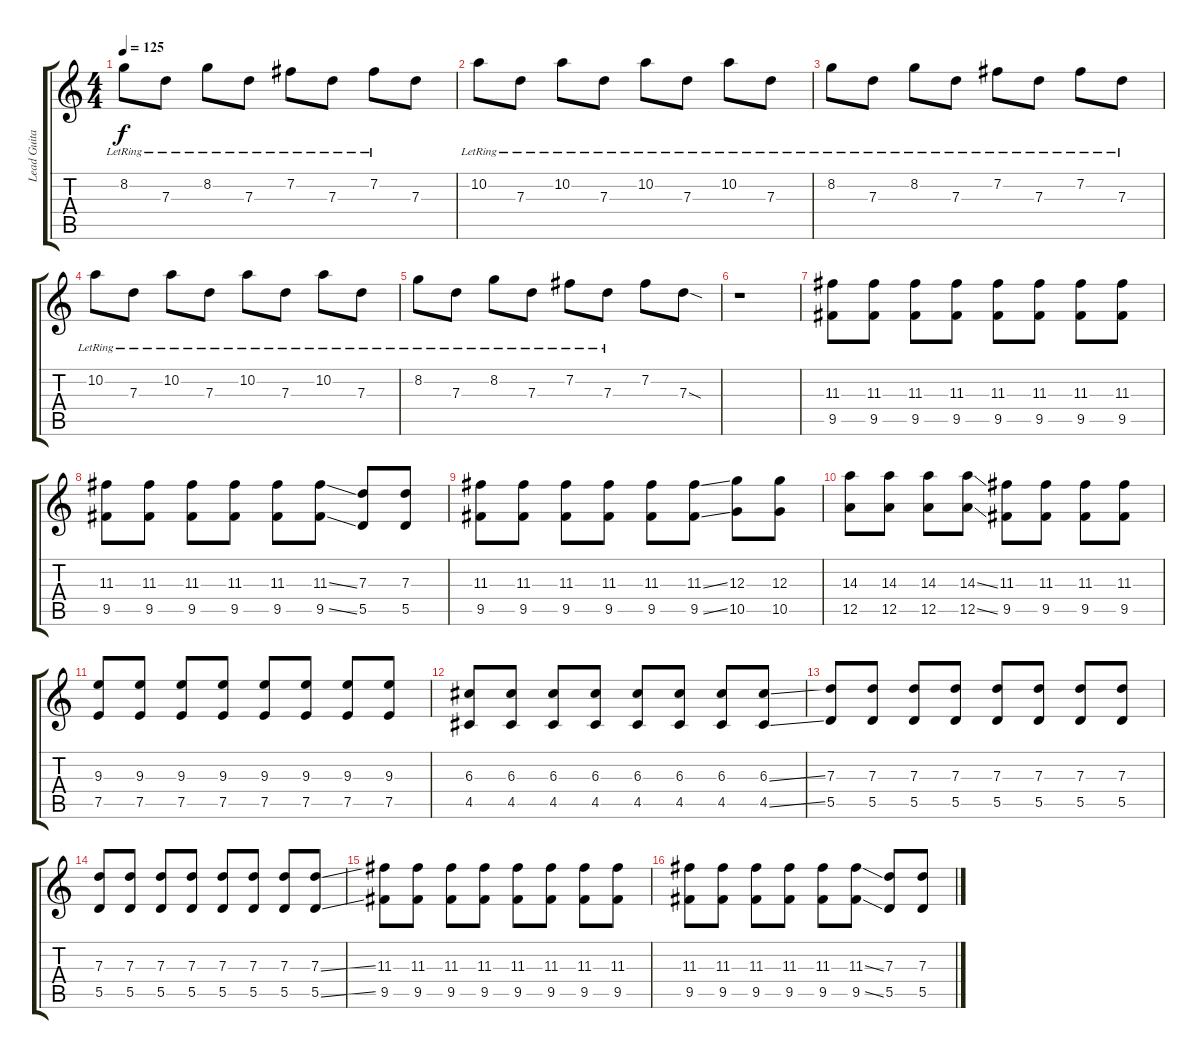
\track ("Lead Guitar" "Lead Guita") {instrument distortionguitar}
\staff {score tabs}
\tuning (E4 B3 G3 D3 A2 D2) {hide}
\ts (4 4)
\tempo 125
\clef g2
\ks c
8.2{lr}.8{dy f} 7.3{lr}.8 8.2{lr}.8 7.3{lr}.8 7.2{lr}.8 7.3{lr}.8 7.2{lr}.8 7.3.8 |
10.2{lr}.8{volume 12} 7.3{lr}.8 10.2{lr}.8 7.3{lr}.8 10.2{lr}.8 7.3{lr}.8 10.2{lr}.8 7.3{lr}.8 |
8.2{lr}.8 7.3{lr}.8 8.2{lr}.8 7.3{lr}.8 7.2{lr}.8 7.3{lr}.8 7.2{lr}.8 7.3{lr}.8 |
10.2{lr}.8 7.3{lr}.8 10.2{lr}.8 7.3{lr}.8 10.2{lr}.8 7.3{lr}.8 10.2{lr}.8 7.3{lr}.8 |
8.2{lr}.8 7.3{lr}.8 8.2{lr}.8 7.3{lr}.8 7.2{lr}.8 7.3{lr}.8 7.2.8 7.3{sod}.8 |
r.1 |
(11.3 9.5).8{volume 16} (11.3 9.5).8 (11.3 9.5).8 (11.3 9.5).8 (11.3 9.5).8 (11.3 9.5).8 (11.3 9.5).8 (11.3 9.5).8 |
(11.3 9.5).8 (11.3 9.5).8 (11.3 9.5).8 (11.3 9.5).8 (11.3 9.5).8 (11.3{ss} 9.5{ss}).8 (7.3 5.5).8 (7.3 5.5).8 |
(11.3 9.5).8 (11.3 9.5).8 (11.3 9.5).8 (11.3 9.5).8 (11.3 9.5).8 (11.3{ss} 9.5{ss}).8 (12.3 10.5).8 (12.3 10.5).8 |
(14.3 12.5).8 (14.3 12.5).8 (14.3 12.5).8 (14.3{ss} 12.5{ss}).8 (11.3 9.5).8 (11.3 9.5).8 (11.3 9.5).8 (11.3 9.5).8 |
(9.3 7.5).8 (9.3 7.5).8 (9.3 7.5).8 (9.3 7.5).8 (9.3 7.5).8 (9.3 7.5).8 (9.3 7.5).8 (9.3 7.5).8 |
(6.3 4.5).8 (6.3 4.5).8 (6.3 4.5).8 (6.3 4.5).8 (6.3 4.5).8 (6.3 4.5).8 (6.3 4.5).8 (6.3{ss} 4.5{ss}).8 |
(7.3 5.5).8 (7.3 5.5).8 (7.3 5.5).8 (7.3 5.5).8 (7.3 5.5).8 (7.3 5.5).8 (7.3 5.5).8 (7.3 5.5).8 |
(7.3 5.5).8 (7.3 5.5).8 (7.3 5.5).8 (7.3 5.5).8 (7.3 5.5).8 (7.3 5.5).8 (7.3 5.5).8 (7.3{ss} 5.5{ss}).8 |
(11.3 9.5).8 (11.3 9.5).8 (11.3 9.5).8 (11.3 9.5).8 (11.3 9.5).8 (11.3 9.5).8 (11.3 9.5).8 (11.3 9.5).8 |
(11.3 9.5).8 (11.3 9.5).8 (11.3 9.5).8 (11.3 9.5).8 (11.3 9.5).8 (11.3{ss} 9.5{ss}).8 (7.3 5.5).8 (7.3 5.5).8
